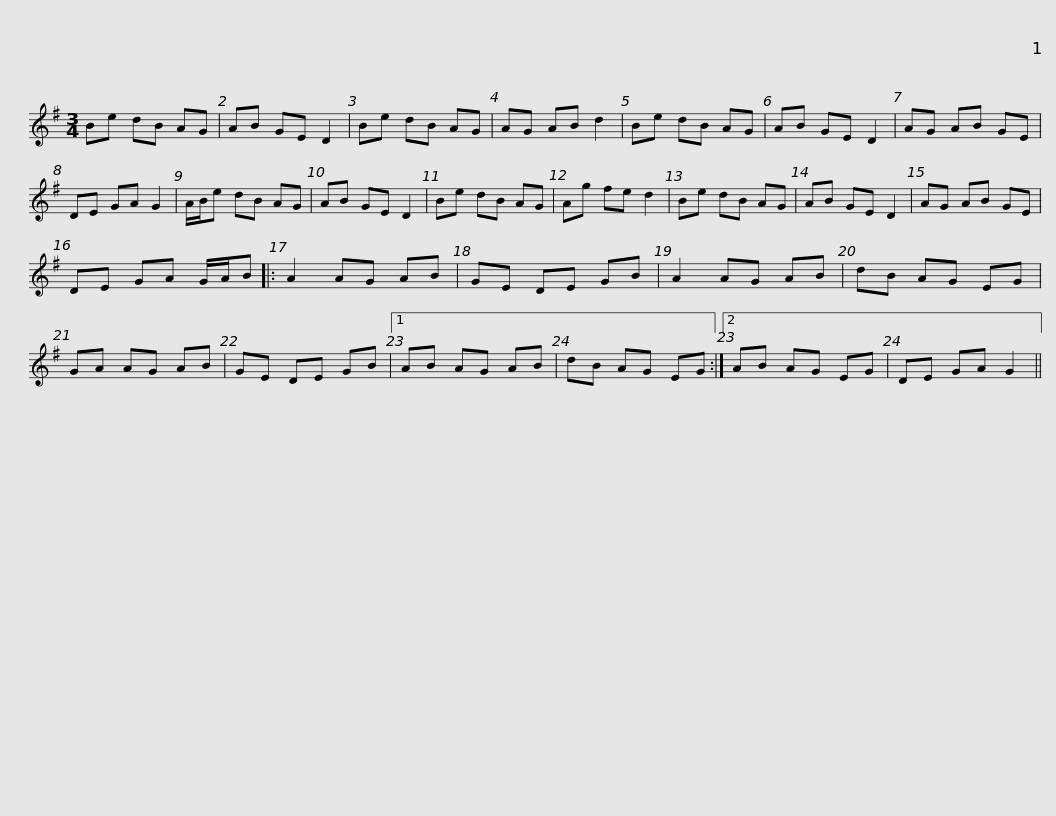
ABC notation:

X:1
L:1/8
M:3/4
I:linebreak $
K:G
V:1 treble
V:1
 Be dB AG | AB GE D2 | Be dB AG | AG AB d2 | Be dB AG | %5
 AB GE D2 | AG AB GE | DE GA G2 |$ A/B/e dB AG | AB GE D2 | %10
 Be dB AG | Ag fe d2 | Be dB AG | AB GE D2 | AG AB GE | %15
 DE GA G/A/B |:$ A2 AG AB | GE DE GB | A2 AG AB | dB AG EG | %20
 GA AG AB | GE DE GB |1 AB AG AB |$ dB AG EG :|2 AB AG EG | %25
 DE GA G2 || %26
